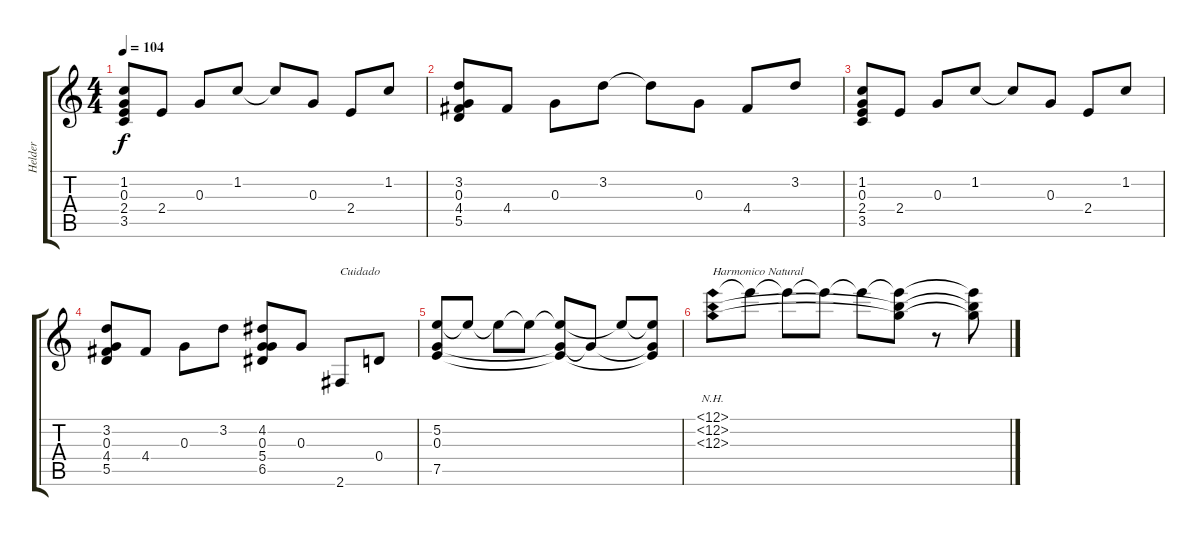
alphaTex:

\track ("Helder" "Helder") {instrument acousticguitarnylon}
\staff {score tabs}
\tuning (E4 B3 G3 D3 A2 E2) {hide}
\ts (4 4)
\tempo 104
\clef g2
\ks c
(1.2 0.3 2.4 3.5).8{dy f} 2.4.8 0.3.8 1.2.8 1.2{t}.8 0.3.8 2.4.8 1.2.8 |
(3.2 0.3 4.4 5.5).8 4.4.8 0.3.8 3.2.8 3.2{t}.8 0.3.8 4.4.8 3.2.8 |
(1.2 0.3 2.4 3.5).8 2.4.8 0.3.8 1.2.8 1.2{t}.8 0.3.8 2.4.8 1.2.8 |
(3.2 0.3 4.4 5.5).8 4.4.8 0.3.8 3.2.8 (4.2 0.3 5.4 6.5).8 0.3.8 2.6.8{txt "Cuidado"} 0.4.8 |
(5.2 0.3 7.5).8 5.2{t}.8 5.2{t}.8 5.2{t}.8 (5.2{t} 0.3{t} 7.5{t}).8 0.3{t}.8 5.2{t}.8 (5.2{t} 0.3{t} 7.5{t}).8 |
(12.1{nh} 12.2{nh} 12.3{nh}).8{txt "Harmonico Natural"} 12.1{t}.8 12.1{t}.8 12.1{t}.8 12.1{t}.8 (12.1{t} 12.2{t} 12.3{t}).8 r.8 (12.1{t} 12.2{t} 12.3{t}).8
